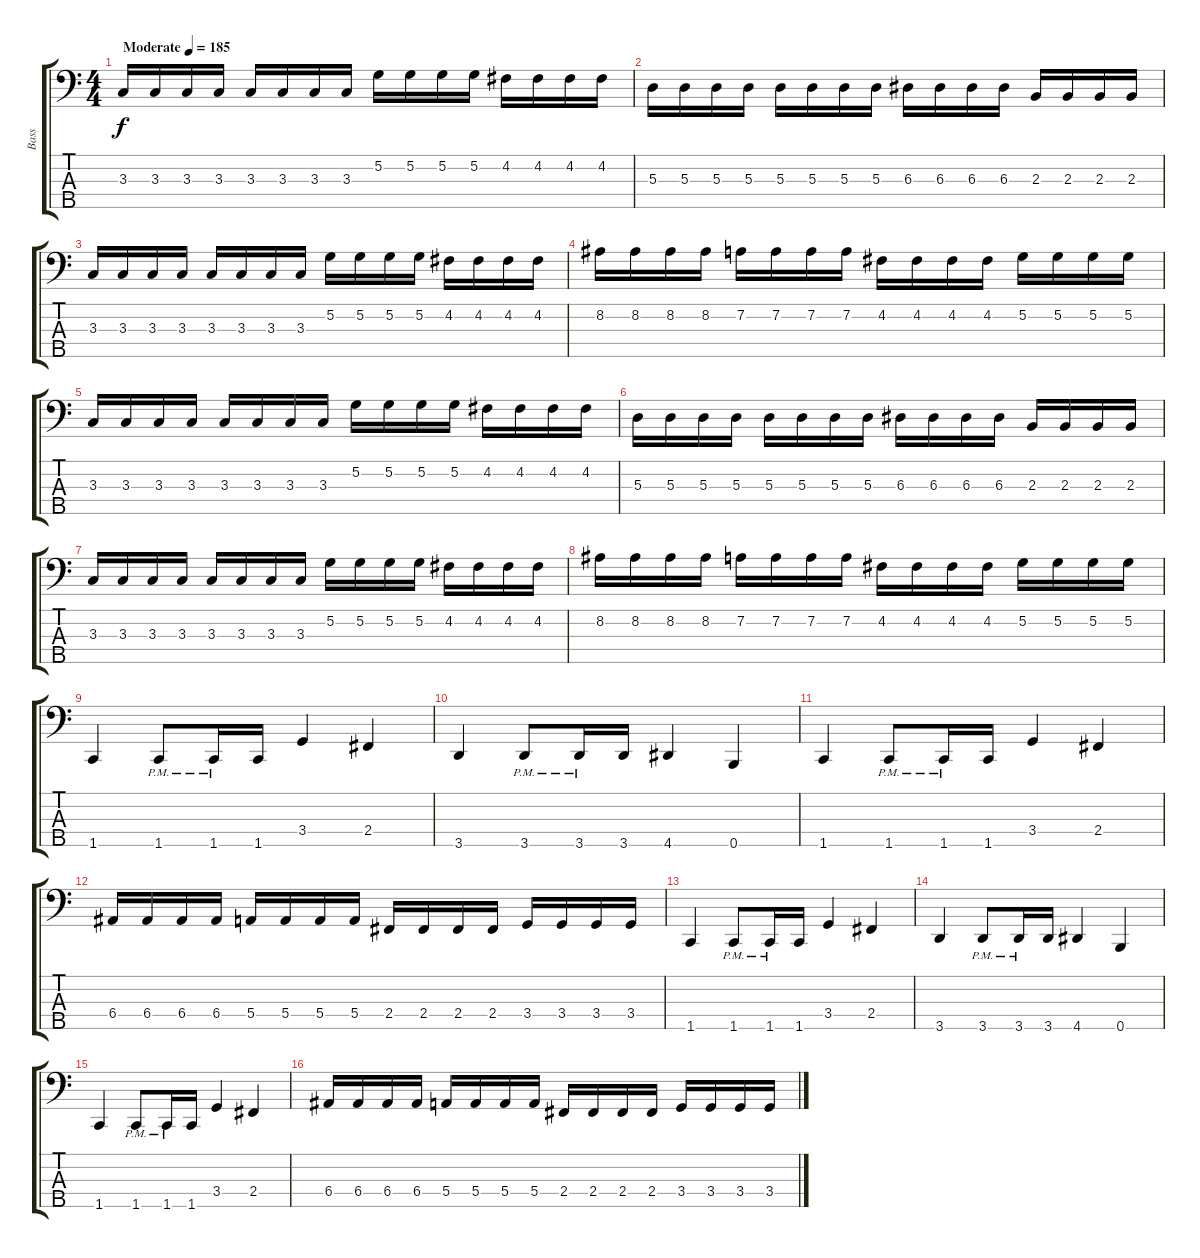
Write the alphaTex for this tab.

\track ("Bass" "Bass") {instrument electricbasspick}
\staff {score tabs}
\tuning (G2 D2 A1 E1 B0) {hide}
\ts (4 4)
\tempo (185 "Moderate")
\clef f4
\ks c
3.3.16{dy f instrument electricbasspick} 3.3.16 3.3.16 3.3.16 3.3.16 3.3.16 3.3.16 3.3.16 5.2.16 5.2.16 5.2.16 5.2.16 4.2.16 4.2.16 4.2.16 4.2.16 |
5.3.16 5.3.16 5.3.16 5.3.16 5.3.16 5.3.16 5.3.16 5.3.16 6.3.16 6.3.16 6.3.16 6.3.16 2.3.16 2.3.16 2.3.16 2.3.16 |
3.3.16 3.3.16 3.3.16 3.3.16 3.3.16 3.3.16 3.3.16 3.3.16 5.2.16 5.2.16 5.2.16 5.2.16 4.2.16 4.2.16 4.2.16 4.2.16 |
8.2.16 8.2.16 8.2.16 8.2.16 7.2.16 7.2.16 7.2.16 7.2.16 4.2.16 4.2.16 4.2.16 4.2.16 5.2.16 5.2.16 5.2.16 5.2.16 |
3.3.16 3.3.16 3.3.16 3.3.16 3.3.16 3.3.16 3.3.16 3.3.16 5.2.16 5.2.16 5.2.16 5.2.16 4.2.16 4.2.16 4.2.16 4.2.16 |
5.3.16 5.3.16 5.3.16 5.3.16 5.3.16 5.3.16 5.3.16 5.3.16 6.3.16 6.3.16 6.3.16 6.3.16 2.3.16 2.3.16 2.3.16 2.3.16 |
3.3.16 3.3.16 3.3.16 3.3.16 3.3.16 3.3.16 3.3.16 3.3.16 5.2.16 5.2.16 5.2.16 5.2.16 4.2.16 4.2.16 4.2.16 4.2.16 |
8.2.16 8.2.16 8.2.16 8.2.16 7.2.16 7.2.16 7.2.16 7.2.16 4.2.16 4.2.16 4.2.16 4.2.16 5.2.16 5.2.16 5.2.16 5.2.16 |
1.5.4 1.5{pm}.8 1.5{pm}.16 1.5.16 3.4.4 2.4.4 |
3.5.4 3.5{pm}.8 3.5{pm}.16 3.5.16 4.5.4 0.5.4 |
1.5.4 1.5{pm}.8 1.5{pm}.16 1.5.16 3.4.4 2.4.4 |
6.4.16 6.4.16 6.4.16 6.4.16 5.4.16 5.4.16 5.4.16 5.4.16 2.4.16 2.4.16 2.4.16 2.4.16 3.4.16 3.4.16 3.4.16 3.4.16 |
1.5.4 1.5{pm}.8 1.5{pm}.16 1.5.16 3.4.4 2.4.4 |
3.5.4 3.5{pm}.8 3.5{pm}.16 3.5.16 4.5.4 0.5.4 |
1.5.4 1.5{pm}.8 1.5{pm}.16 1.5.16 3.4.4 2.4.4 |
6.4.16 6.4.16 6.4.16 6.4.16 5.4.16 5.4.16 5.4.16 5.4.16 2.4.16 2.4.16 2.4.16 2.4.16 3.4.16 3.4.16 3.4.16 3.4.16
